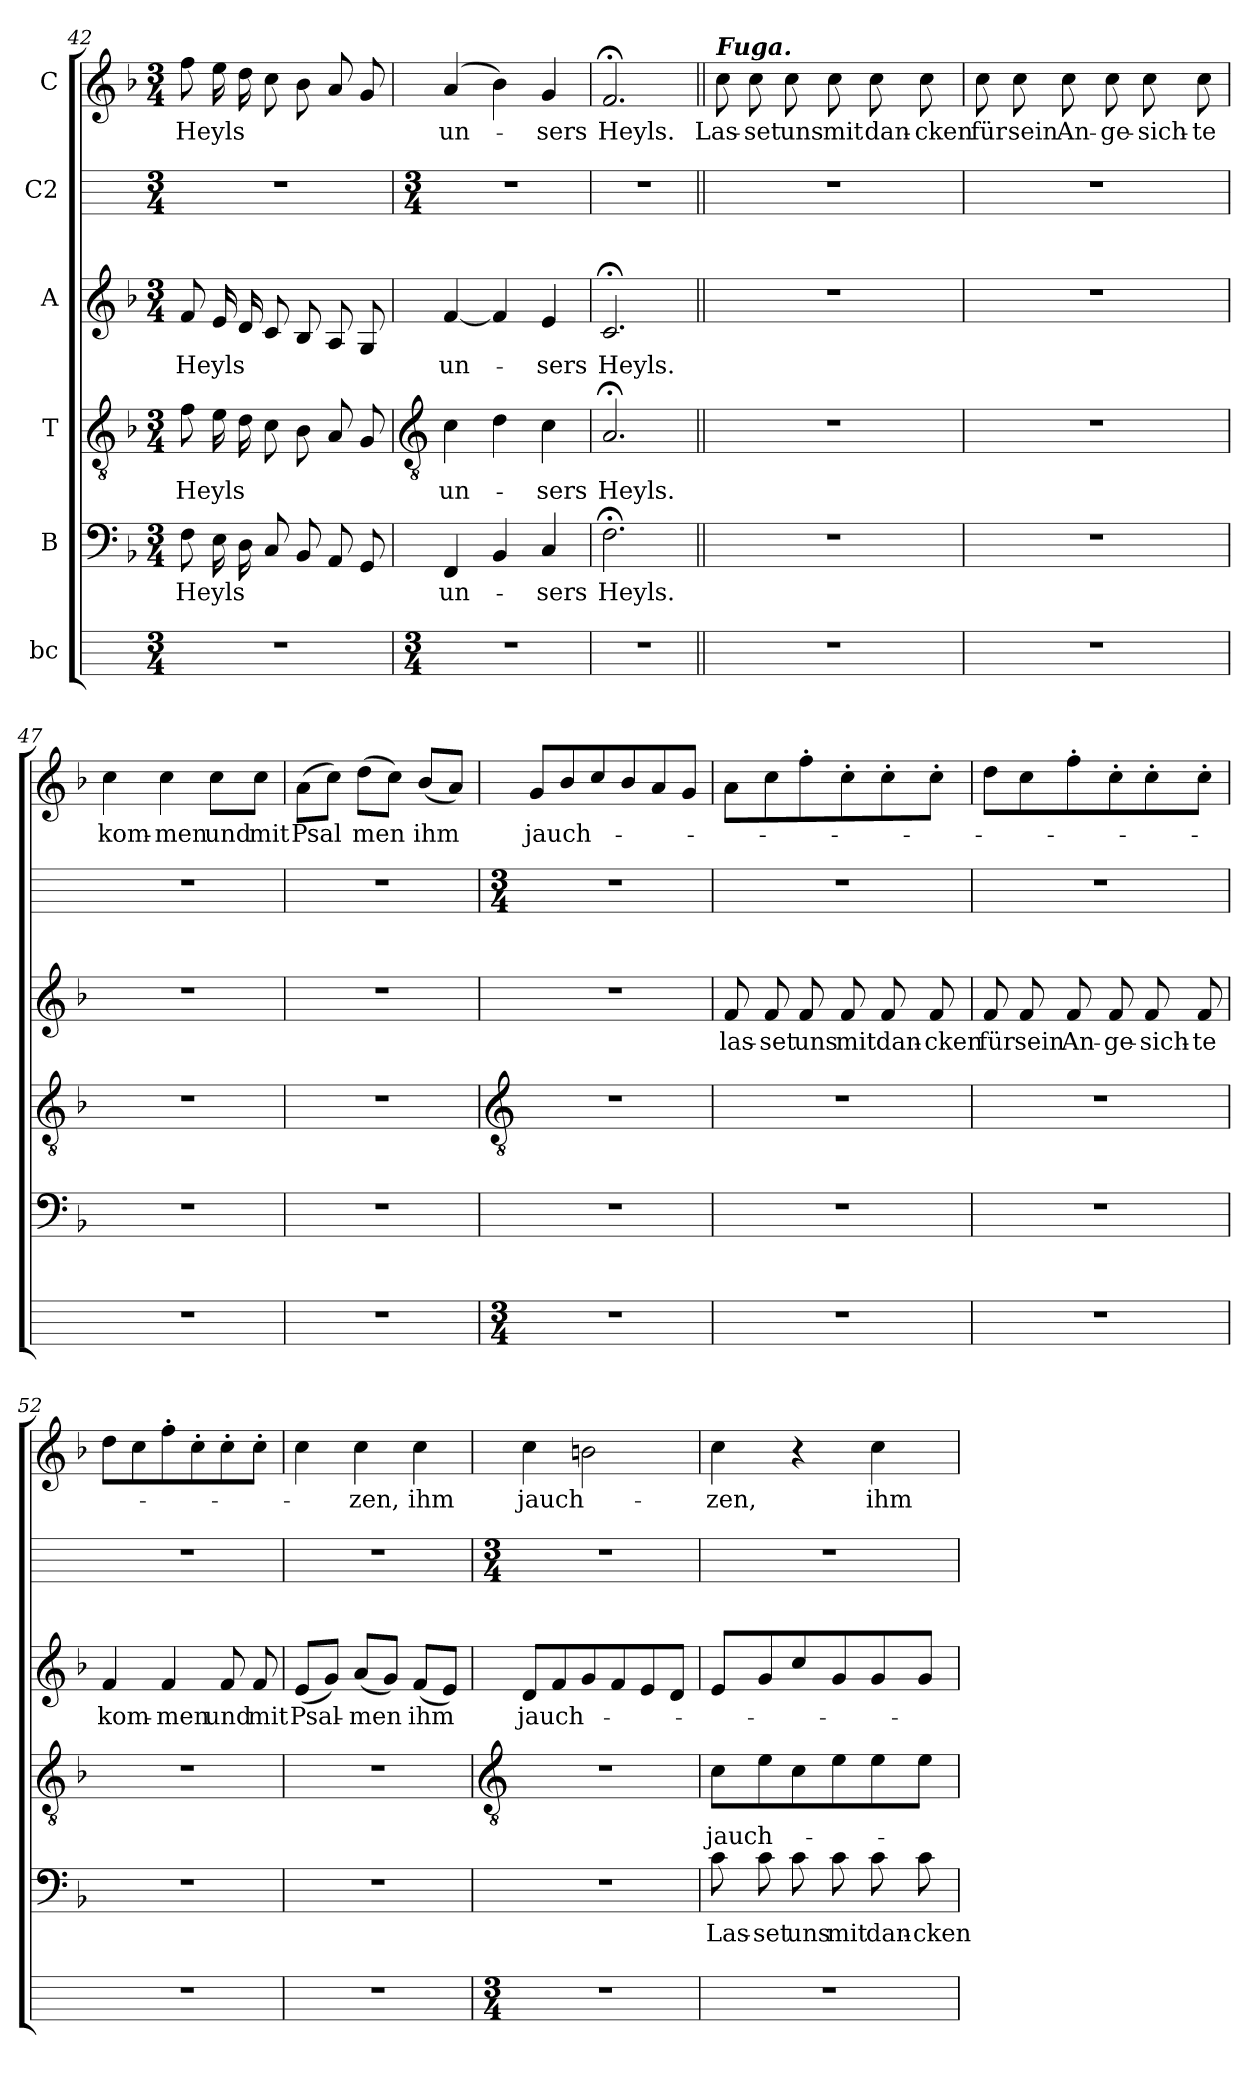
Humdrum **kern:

**kern	**kern	**text	**kern	**text	**kern	**text	**kern	**kern	**text
*part6	*part5	*part5	*part4	*part4	*part3	*part3	*part2	*part1	*part1
*staff6	*staff5	*staff5	*staff4	*staff4	*staff3	*staff3	*staff2	*staff1	*staff1
*I"bc	*I"B	*	*I"T	*	*I"A	*	*I"C2	*I"C	*
*	*clefF4	*	*clefGv2	*	*clefG2	*	*	*clefG2	*
*	*k[b-]	*	*k[b-]	*	*k[b-]	*	*	*k[b-]	*
*	*F:	*	*F:	*	*F:	*	*	*F:	*
*M3/4	*M3/4	*	*M3/4	*	*M3/4	*	*M3/4	*M3/4	*
=42	=42	=42	=42	=42	=42	=42	=42	=42	=42
!	!	!LO:LY:b	!	!LO:LY:b	!	!LO:LY:b	!	!	!LO:LY:b
2.r	8FL	Heyls	8fL	Heyls	8fL	Heyls	2.r	8ffL	Heyls
.	16EL	.	16eL	.	16eL	.	.	16eeL	.
.	16D	.	16d	.	16d	.	.	16dd	.
.	8C	.	8c	.	8c	.	.	8cc	.
.	8BB-	.	8B-	.	8B-	.	.	8b-	.
.	8AA	.	8A	.	8A	.	.	8a	.
.	8GGJ	.	8GJ	.	8GJ	.	.	8gJ	.
!!LO:LB:g=z
=43	=43	=43	=43	=43	=43	=43	=43	=43	=43
*	*	*	*clefGv2	*	*	*	*	*	*
*M3/4	*	*	*	*	*	*	*M3/4	*	*
!	!	!LO:LY:b	!	!LO:LY:b	!	!LO:LY:b	!	!	!LO:LY:b
2.r	4FF	un-	4c	un-	[4f	un-	2.r	(>4a	un-
.	4BB-	.	4d	.	4f]	.	.	4b-)	.
!	!	!LO:LY:b	!	!LO:LY:b	!	!LO:LY:b	!	!	!LO:LY:b
.	4C	-sers	4c	-sers	4e	-sers	.	4g	-sers
=44	=44	=44	=44	=44	=44	=44	=44	=44	=44
!	!	!LO:LY:b	!	!LO:LY:b	!	!LO:LY:b	!	!	!LO:LY:b
2.r	2.F;<	Heyls.	2.A;<	Heyls.	2.c;<	Heyls.	2.r	2.f;<	Heyls.
=45||	=45||	=45||	=45||	=45||	=45||	=45||	=45||	=45||	=45||
!	!	!	!	!	!	!	!	!LO:TX:a:Bi:t=Fuga.	!
!	!LO:N:vis=1	!	!LO:N:vis=1	!	!LO:N:vis=1	!	!	!	!LO:LY:b
2.r	2.r	.	2.r	.	2.r	.	2.r	8cc	Las-
!	!	!	!	!	!	!	!	!	!LO:LY:b
.	.	.	.	.	.	.	.	8cc	-set
!	!	!	!	!	!	!	!	!	!LO:LY:b
.	.	.	.	.	.	.	.	8cc	uns
!	!	!	!	!	!	!	!	!	!LO:LY:b
.	.	.	.	.	.	.	.	8cc	mit
!	!	!	!	!	!	!	!	!	!LO:LY:b
.	.	.	.	.	.	.	.	8cc	dan-
!	!	!	!	!	!	!	!	!	!LO:LY:b
.	.	.	.	.	.	.	.	8cc	-cken
=46	=46	=46	=46	=46	=46	=46	=46	=46	=46
!	!LO:N:vis=1	!	!LO:N:vis=1	!	!LO:N:vis=1	!	!	!	!LO:LY:b
2.r	2.r	.	2.r	.	2.r	.	2.r	8cc	für
!	!	!	!	!	!	!	!	!	!LO:LY:b
.	.	.	.	.	.	.	.	8cc	sein
!	!	!	!	!	!	!	!	!	!LO:LY:b
.	.	.	.	.	.	.	.	8cc	An-
!	!	!	!	!	!	!	!	!	!LO:LY:b
.	.	.	.	.	.	.	.	8cc	-ge-
!	!	!	!	!	!	!	!	!	!LO:LY:b
.	.	.	.	.	.	.	.	8cc	-sich-
!	!	!	!	!	!	!	!	!	!LO:LY:b
.	.	.	.	.	.	.	.	8cc	-te
=47	=47	=47	=47	=47	=47	=47	=47	=47	=47
!	!LO:N:vis=1	!	!LO:N:vis=1	!	!LO:N:vis=1	!	!	!	!LO:LY:b
2.r	2.r	.	2.r	.	2.r	.	2.r	4cc	kom-
!	!	!	!	!	!	!	!	!	!LO:LY:b
.	.	.	.	.	.	.	.	4cc	-men
!	!	!	!	!	!	!	!	!	!LO:LY:b
.	.	.	.	.	.	.	.	8ccL	und
!	!	!	!	!	!	!	!	!	!LO:LY:b
.	.	.	.	.	.	.	.	8ccJ	mit
=48	=48	=48	=48	=48	=48	=48	=48	=48	=48
!	!LO:N:vis=1	!	!LO:N:vis=1	!	!LO:N:vis=1	!	!	!	!LO:LY:b
2.r	2.r	.	2.r	.	2.r	.	2.r	(>8aL	Psal
.	.	.	.	.	.	.	.	8ccJ)	.
!	!	!	!	!	!	!	!	!	!LO:LY:b
.	.	.	.	.	.	.	.	(>8ddL	men
.	.	.	.	.	.	.	.	8ccJ)	.
!	!	!	!	!	!	!	!	!	!LO:LY:b
.	.	.	.	.	.	.	.	(<8b-L	ihm
.	.	.	.	.	.	.	.	8aJ)	.
!!LO:LB:g=z
=49	=49	=49	=49	=49	=49	=49	=49	=49	=49
*	*	*	*clefGv2	*	*	*	*	*	*
*M3/4	*	*	*	*	*	*	*M3/4	*	*
!	!LO:N:vis=1	!	!LO:N:vis=1	!	!LO:N:vis=1	!	!	!	!LO:LY:b
2.r	2.r	.	2.r	.	2.r	.	2.r	8gL	jauch-
.	.	.	.	.	.	.	.	8b-	.
.	.	.	.	.	.	.	.	8cc	.
.	.	.	.	.	.	.	.	8b-	.
.	.	.	.	.	.	.	.	8a	.
.	.	.	.	.	.	.	.	8gJ	.
=50	=50	=50	=50	=50	=50	=50	=50	=50	=50
!	!LO:N:vis=1	!	!LO:N:vis=1	!	!	!LO:LY:b	!	!	!
2.r	2.r	.	2.r	.	8f	las-	2.r	8aL	.
!	!	!	!	!	!	!LO:LY:b	!	!	!
.	.	.	.	.	8f	-set	.	8cc	.
!	!	!	!	!	!	!LO:LY:b	!	!	!
.	.	.	.	.	8f	uns	.	8ff'	.
!	!	!	!	!	!	!LO:LY:b	!	!	!
.	.	.	.	.	8f	mit	.	8cc'	.
!	!	!	!	!	!	!LO:LY:b	!	!	!
.	.	.	.	.	8f	dan-	.	8cc'	.
!	!	!	!	!	!	!LO:LY:b	!	!	!
.	.	.	.	.	8f	-cken	.	8cc'J	.
=51	=51	=51	=51	=51	=51	=51	=51	=51	=51
!	!LO:N:vis=1	!	!LO:N:vis=1	!	!	!LO:LY:b	!	!	!
2.r	2.r	.	2.r	.	8f	für	2.r	8ddL	.
!	!	!	!	!	!	!LO:LY:b	!	!	!
.	.	.	.	.	8f	sein	.	8cc	.
!	!	!	!	!	!	!LO:LY:b	!	!	!
.	.	.	.	.	8f	An-	.	8ff'	.
!	!	!	!	!	!	!LO:LY:b	!	!	!
.	.	.	.	.	8f	-ge-	.	8cc'	.
!	!	!	!	!	!	!LO:LY:b	!	!	!
.	.	.	.	.	8f	-sich-	.	8cc'	.
!	!	!	!	!	!	!LO:LY:b	!	!	!
.	.	.	.	.	8f	-te	.	8cc'J	.
=52	=52	=52	=52	=52	=52	=52	=52	=52	=52
!	!LO:N:vis=1	!	!LO:N:vis=1	!	!	!LO:LY:b	!	!	!
2.r	2.r	.	2.r	.	4f	kom-	2.r	8ddL	.
.	.	.	.	.	.	.	.	8cc	.
!	!	!	!	!	!	!LO:LY:b	!	!	!
.	.	.	.	.	4f	-men	.	8ff'	.
.	.	.	.	.	.	.	.	8cc'	.
!	!	!	!	!	!	!LO:LY:b	!	!	!
.	.	.	.	.	8f	und	.	8cc'	.
!	!	!	!	!	!	!LO:LY:b	!	!	!
.	.	.	.	.	8f	mit	.	8cc'J	.
=53	=53	=53	=53	=53	=53	=53	=53	=53	=53
!	!LO:N:vis=1	!	!LO:N:vis=1	!	!	!LO:LY:b	!	!	!
2.r	2.r	.	2.r	.	(<8eL	Psal-	2.r	4cc	.
.	.	.	.	.	8gJ)	.	.	.	.
!	!	!	!	!	!	!LO:LY:b	!	!	!LO:LY:b
.	.	.	.	.	(<8aL	-men	.	4cc	-zen,
.	.	.	.	.	8gJ)	.	.	.	.
!	!	!	!	!	!	!LO:LY:b	!	!	!LO:LY:b
.	.	.	.	.	(<8fL	ihm	.	4cc	ihm
.	.	.	.	.	8eJ)	.	.	.	.
!!LO:LB:g=z
=54	=54	=54	=54	=54	=54	=54	=54	=54	=54
*	*	*	*clefGv2	*	*	*	*	*	*
*M3/4	*	*	*	*	*	*	*M3/4	*	*
!	!LO:N:vis=1	!	!LO:N:vis=1	!	!	!LO:LY:b	!	!	!LO:LY:b
2.r	2.r	.	2.r	.	8dL	jauch-	2.r	4cc	jauch-
.	.	.	.	.	8f	.	.	.	.
.	.	.	.	.	8g	.	.	2bn	.
.	.	.	.	.	8f	.	.	.	.
.	.	.	.	.	8e	.	.	.	.
.	.	.	.	.	8dJ	.	.	.	.
=55	=55	=55	=55	=55	=55	=55	=55	=55	=55
!	!	!LO:LY:b	!	!LO:LY:b	!	!	!	!	!LO:LY:b
2.r	8c	Las-	8cL	jauch-	8eL	.	2.r	4cc	-zen,
!	!	!LO:LY:b	!	!	!	!	!	!	!
.	8c	-set	8e	.	8g	.	.	.	.
!	!	!LO:LY:b	!	!	!	!	!	!	!
.	8c	uns	8c	.	8cc	.	.	4r	.
!	!	!LO:LY:b	!	!	!	!	!	!	!
.	8c	mit	8e	.	8g	.	.	.	.
!	!	!LO:LY:b	!	!	!	!	!	!	!LO:LY:b
.	8c	dan-	8e	.	8g	.	.	4cc	ihm
!	!	!LO:LY:b	!	!	!	!	!	!	!
.	8c	-cken	8eJ	.	8gJ	.	.	.	.
=	=	=	=	=	=	=	=	=	=
*-	*-	*-	*-	*-	*-	*-	*-	*-	*-
